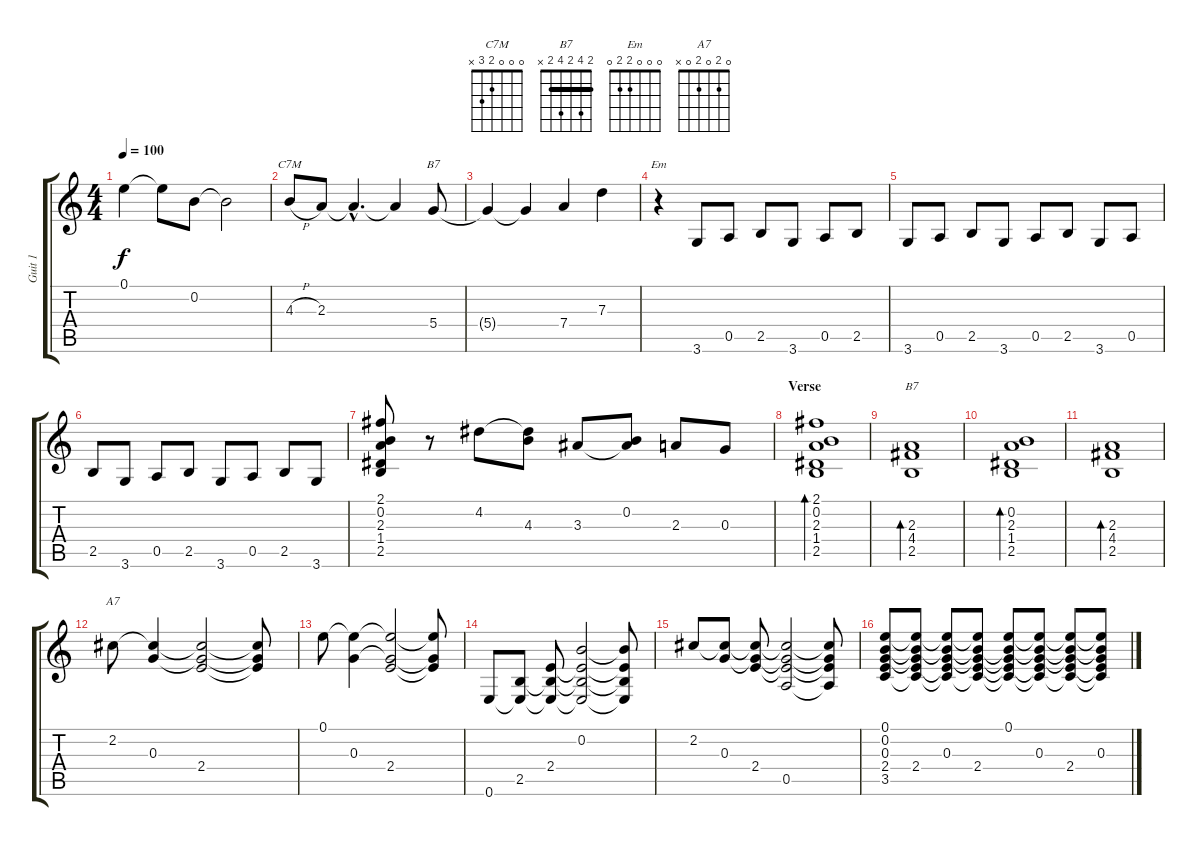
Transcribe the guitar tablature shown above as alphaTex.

\track ("Guit 1" "Guit 1") {instrument electricguitarjazz}
\staff {score tabs}
\tuning (E4 B3 G3 D3 A2 E2) {hide}
\chord ("C7M" 0 0 0 2 3 x)
\chord ("B7" 2 0 2 1 2 x)
\chord ("Em" 0 0 0 2 2 0)
\chord ("B7" 2 4 2 4 2 x) {barre 2}
\chord ("A7" 0 2 0 2 0 x)
\ts (4 4)
\tempo 100
\clef g2
\ks c
0.1{t}.4{dy f} 0.1{t}.8 0.2.8 0.2{t}.2 |
4.3{h}.8{ch "C7M"} 2.3.8 2.3{hac t}.4{d} 2.3{t}.4 5.4.8{ch "B7"} |
5.4{t}.4 5.4{t}.4 7.4.4 7.3.4 |
r.4{ch "Em"} 3.6.8 0.5.8 2.5.8 3.6.8 0.5.8 2.5.8 |
3.6.8 0.5.8 2.5.8 3.6.8 0.5.8 2.5.8 3.6.8 0.5.8 |
2.5.8 3.6.8 0.5.8 2.5.8 3.6.8 0.5.8 2.5.8 3.6.8 |
(2.1 0.2 2.3 1.4 2.5).8 r.8 4.2.8 (4.2{t} 4.3).8 3.3.8 (0.2 3.3{t}).8 2.3.8 0.3.8 |
\section ("" "Verse")
(2.1 0.2 2.3 1.4 2.5).1{bd 120} |
(2.3 4.4 2.5).1{bd 120 ch "B7"} |
(0.2 2.3 1.4 2.5).1{bd 120} |
(2.3 4.4 2.5).1{bd 120} |
2.2.8{ch "A7"} (2.2{t} 0.3).4 (2.2{t} 0.3{t} 2.4).2 (2.2{t} 0.3{t} 2.4{t}).8 |
0.1.8 (0.1{t} 0.3).4 (0.1{t} 0.3{t} 2.4).2 (0.1{t} 0.3{t} 2.4{t}).8 |
0.6.8 (2.5 0.6{t}).8 (2.4 2.5{t} 0.6{t}).8 (0.2 2.4{t} 2.5{t} 0.6{t}).2 (0.2{t} 2.4{t} 2.5{t} 0.6{t}).8 |
2.2.8 (2.2{t} 0.3).8 (2.2{t} 0.3{t} 2.4).8 (2.2{t} 0.3{t} 2.4{t} 0.5).2 (2.2{t} 0.3{t} 2.4{t} 0.5{t}).8 |
(0.1 0.2 0.3 2.4 3.5).8 (0.1{t} 0.2{t} 0.3{t} 2.4 3.5{t}).8 (0.1{t} 0.2{t} 0.3 2.4{t} 3.5{t}).8 (0.1{t} 0.2{t} 0.3{t} 2.4 3.5{t}).8 (0.1 0.2{t} 0.3{t} 2.4{t} 3.5{t}).8 (0.1{t} 0.2{t} 0.3 2.4{t} 3.5{t}).8 (0.1{t} 0.2{t} 0.3{t} 2.4 3.5{t}).8 (0.1{t} 0.2{t} 0.3 2.4{t} 3.5{t}).8
